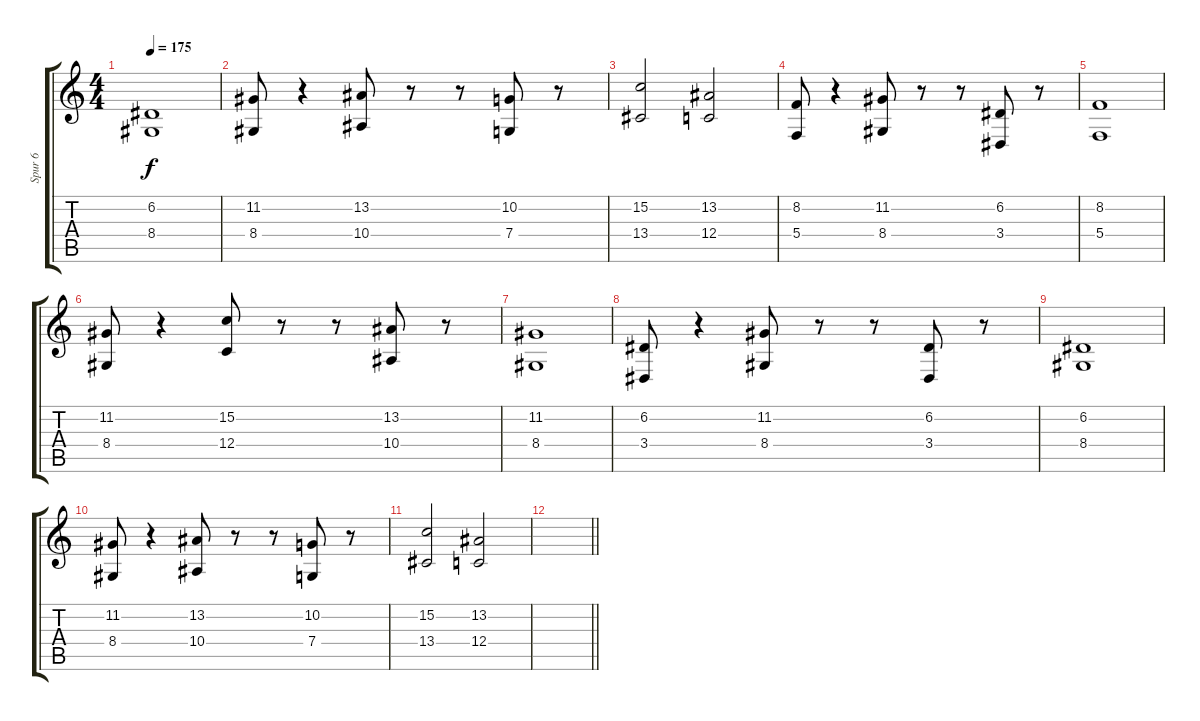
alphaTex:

\track ("Spur 6" "Spur 6") {instrument orchestrahit}
\staff {score tabs}
\tuning (D4 A3 F3 C3 G2 D2) {hide}
\ts (4 4)
\tempo 175
\clef g2
\ks c
(6.2 8.4).1{dy f} |
(11.2 8.4).8 r.4 (13.2 10.4).8 r.8 r.8 (10.2 7.4).8 r.8 |
(15.2 13.4).2 (13.2 12.4).2 |
(8.2 5.4).8 r.4 (11.2 8.4).8 r.8 r.8 (6.2 3.4).8 r.8 |
(8.2 5.4).1 |
(11.2 8.4).8 r.4 (15.2 12.4).8 r.8 r.8 (13.2 10.4).8 r.8 |
(11.2 8.4).1 |
(6.2 3.4).8 r.4 (11.2 8.4).8 r.8 r.8 (6.2 3.4).8 r.8 |
(6.2 8.4).1 |
(11.2 8.4).8 r.4 (13.2 10.4).8 r.8 r.8 (10.2 7.4).8 r.8 |
(15.2 13.4).2 (13.2 12.4).2 |
\barLineRight lightlight
